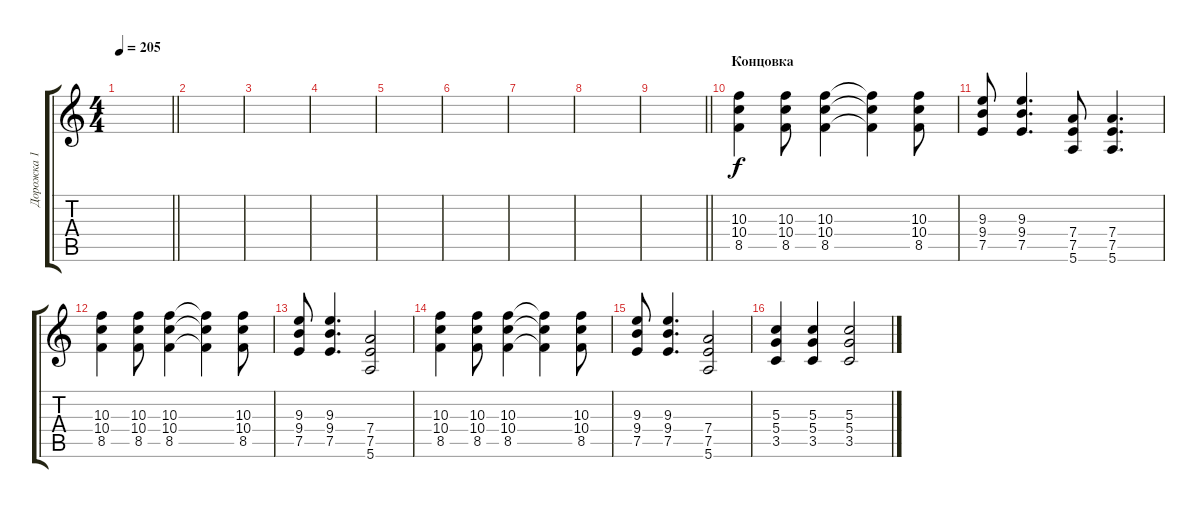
\track ("Дорожка 1" "Дорожка 1") {instrument distortionguitar}
\staff {score tabs}
\tuning (E4 B3 G3 D3 A2 E2) {hide}
\ts (4 4)
\tempo 205
\clef g2
\barLineRight lightlight
\ks c
|
|
|
|
|
|
|
|
\barLineRight lightlight
|
\section ("" "Концовка")
(10.3 10.4 8.5).4 (10.3 10.4 8.5).8 (10.3 10.4 8.5).4 (10.3{t} 10.4{t} 8.5{t}).4 (10.3 10.4 8.5).8 |
(9.3 9.4 7.5).8 (9.3 9.4 7.5).4{d} (7.4 7.5 5.6).8 (7.4 7.5 5.6).4{d} |
(10.3 10.4 8.5).4 (10.3 10.4 8.5).8 (10.3 10.4 8.5).4 (10.3{t} 10.4{t} 8.5{t}).4 (10.3 10.4 8.5).8 |
(9.3 9.4 7.5).8 (9.3 9.4 7.5).4{d} (7.4 7.5 5.6).2 |
(10.3 10.4 8.5).4 (10.3 10.4 8.5).8 (10.3 10.4 8.5).4 (10.3{t} 10.4{t} 8.5{t}).4 (10.3 10.4 8.5).8 |
(9.3 9.4 7.5).8 (9.3 9.4 7.5).4{d} (7.4 7.5 5.6).2 |
(5.3 5.4 3.5).4 (5.3 5.4 3.5).4 (5.3 5.4 3.5).2
